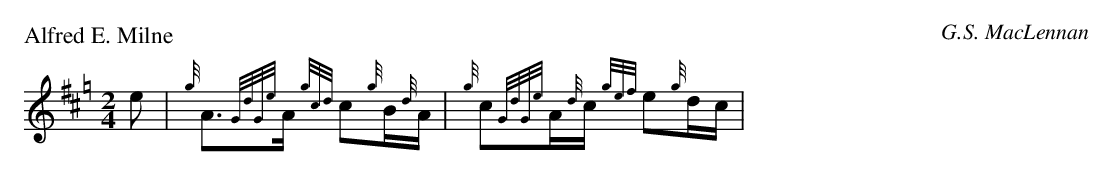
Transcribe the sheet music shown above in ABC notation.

X:1
P: Alfred E. Milne
C:G.S. MacLennan
M:2/4
L:1/16
K:Hp
    e2|  {g}A3{GdGe}A {gcd}c2{g}B{d}A|  {g}c2{GdGe}A{d}c  {gef}e2{g}dc  |\
